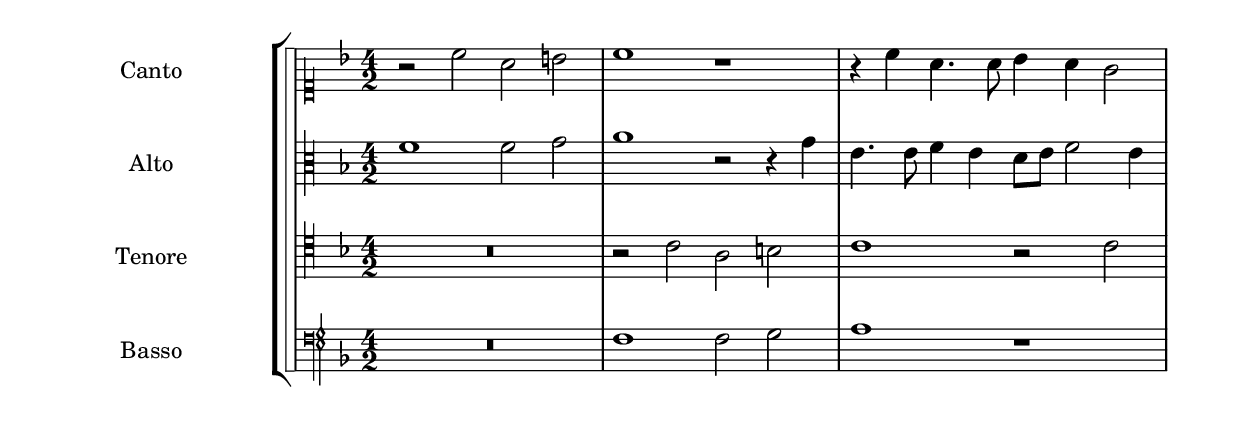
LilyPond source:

\version "2.16.0"
\include "english.ly"

\include "../../include/macros.ly" 

cantoIV = \relative c'' {
    \fourTwoCommonTime
    \clef "petrucci-c1"
    \key f \major

    r2 c a b | c1 r1 | r4 c a4. a8 bf4 a g2 | 
}

% alto: checked against source
altoIV = \relative c' {
    \fourTwoCommonTime
    \clef "petrucci-c3"
    \key f \major

    f1 f2 g | a1 r2 r4 g | e4. e8 f4 e d8([ e] f2 e4) | 
}

% tenore: checked against source
tenoreIV = \relative c' {
    \fourTwoCommonTime
    \clef "petrucci-c4"
    \key f \major

    R\breve | r2 c a b | c1 r2 c | 
}

bassoIV = \relative c {
    \fourTwoCommonTime
    \clef "petrucci-f4"
    \key f \major

    R\breve | f1 f2 g | a1 r1 | 
}


    
\layout {
    ragged-bottom = ##t
    \context {
    }
    indent = 4\cm
    incipit-width = 2\cm
}
   \score {
        \new StaffGroup \with {
          systemStartDelimiter = #'SystemStartSquare
        } <<
            \new ChoirStaff = choirStaff <<
                \new Voice << 
                    \override Slur #'transparent = ##t 
                    \set Staff.instrumentName = #"Canto"
                    \cantoIV 
                >>
                \new Voice << 
                    \override Slur #'transparent = ##t 
                    \set Staff.instrumentName = #"Alto"
                    \altoIV 
                >>
                \new Voice << 
                    \set Staff.instrumentName = #"Tenore"
                    \tenoreIV 
                >>
                \new Voice << 
                    \set Staff.instrumentName = #"Basso"
                    \bassoIV 
                >>
            >>
        >>
}



